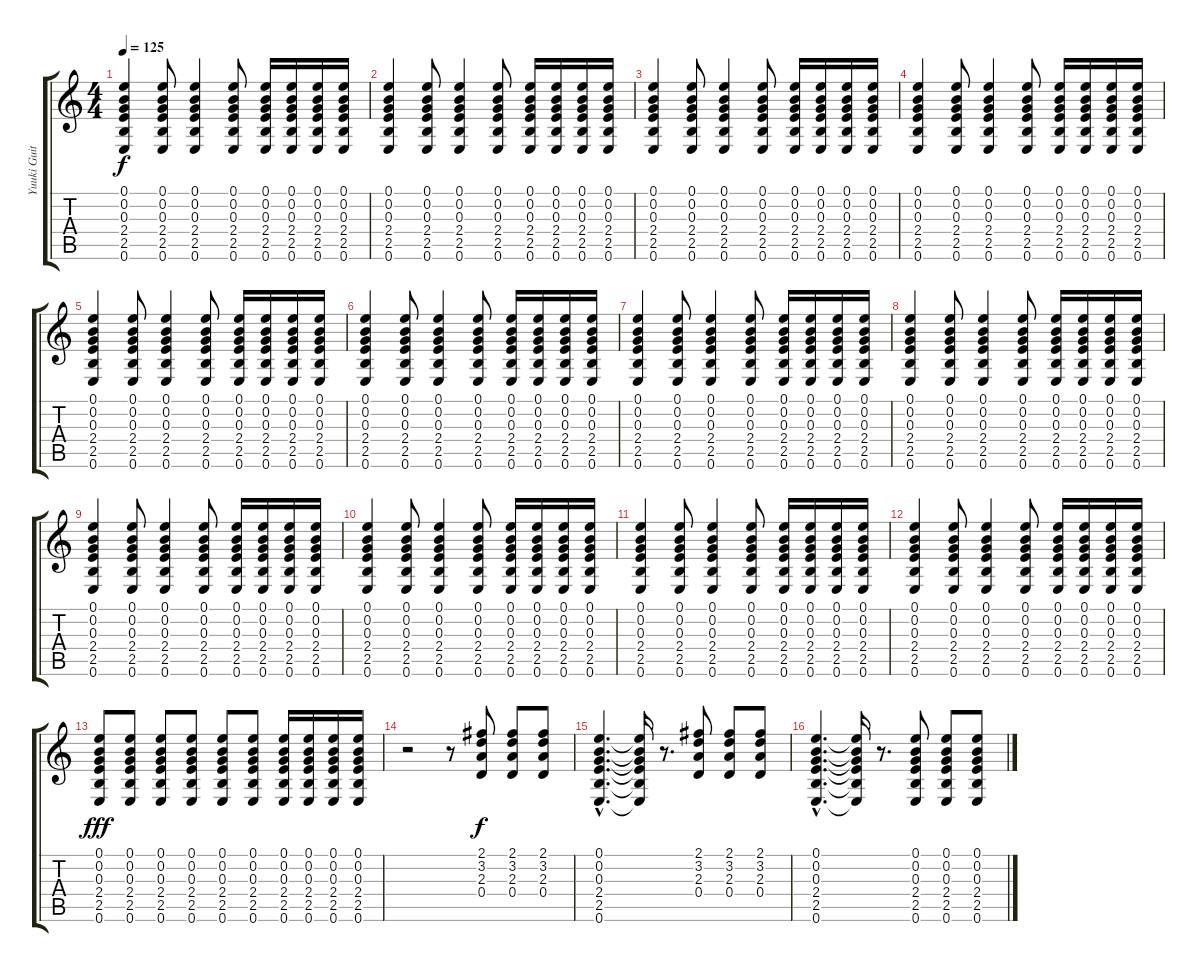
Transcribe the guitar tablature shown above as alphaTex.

\track ("Yuuki Guitarra" "Yuuki Guit") {instrument acousticguitarsteel}
\staff {score tabs}
\tuning (E4 B3 G3 D3 A2 E2) {hide}
\ts (4 4)
\tempo 125
\clef g2
\ks c
(0.1 0.2 0.3 2.4 2.5 0.6).4{dy f} (0.1 0.2 0.3 2.4 2.5 0.6).8 (0.1 0.2 0.3 2.4 2.5 0.6).4 (0.1 0.2 0.3 2.4 2.5 0.6).8 (0.1 0.2 0.3 2.4 2.5 0.6).16 (0.1 0.2 0.3 2.4 2.5 0.6).16 (0.1 0.2 0.3 2.4 2.5 0.6).16 (0.1 0.2 0.3 2.4 2.5 0.6).16 |
(0.1 0.2 0.3 2.4 2.5 0.6).4 (0.1 0.2 0.3 2.4 2.5 0.6).8 (0.1 0.2 0.3 2.4 2.5 0.6).4 (0.1 0.2 0.3 2.4 2.5 0.6).8 (0.1 0.2 0.3 2.4 2.5 0.6).16 (0.1 0.2 0.3 2.4 2.5 0.6).16 (0.1 0.2 0.3 2.4 2.5 0.6).16 (0.1 0.2 0.3 2.4 2.5 0.6).16 |
(0.1 0.2 0.3 2.4 2.5 0.6).4 (0.1 0.2 0.3 2.4 2.5 0.6).8 (0.1 0.2 0.3 2.4 2.5 0.6).4 (0.1 0.2 0.3 2.4 2.5 0.6).8 (0.1 0.2 0.3 2.4 2.5 0.6).16 (0.1 0.2 0.3 2.4 2.5 0.6).16 (0.1 0.2 0.3 2.4 2.5 0.6).16 (0.1 0.2 0.3 2.4 2.5 0.6).16 |
(0.1 0.2 0.3 2.4 2.5 0.6).4 (0.1 0.2 0.3 2.4 2.5 0.6).8 (0.1 0.2 0.3 2.4 2.5 0.6).4 (0.1 0.2 0.3 2.4 2.5 0.6).8 (0.1 0.2 0.3 2.4 2.5 0.6).16 (0.1 0.2 0.3 2.4 2.5 0.6).16 (0.1 0.2 0.3 2.4 2.5 0.6).16 (0.1 0.2 0.3 2.4 2.5 0.6).16 |
(0.1 0.2 0.3 2.4 2.5 0.6).4 (0.1 0.2 0.3 2.4 2.5 0.6).8 (0.1 0.2 0.3 2.4 2.5 0.6).4 (0.1 0.2 0.3 2.4 2.5 0.6).8 (0.1 0.2 0.3 2.4 2.5 0.6).16 (0.1 0.2 0.3 2.4 2.5 0.6).16 (0.1 0.2 0.3 2.4 2.5 0.6).16 (0.1 0.2 0.3 2.4 2.5 0.6).16 |
(0.1 0.2 0.3 2.4 2.5 0.6).4 (0.1 0.2 0.3 2.4 2.5 0.6).8 (0.1 0.2 0.3 2.4 2.5 0.6).4 (0.1 0.2 0.3 2.4 2.5 0.6).8 (0.1 0.2 0.3 2.4 2.5 0.6).16 (0.1 0.2 0.3 2.4 2.5 0.6).16 (0.1 0.2 0.3 2.4 2.5 0.6).16 (0.1 0.2 0.3 2.4 2.5 0.6).16 |
(0.1 0.2 0.3 2.4 2.5 0.6).4 (0.1 0.2 0.3 2.4 2.5 0.6).8 (0.1 0.2 0.3 2.4 2.5 0.6).4 (0.1 0.2 0.3 2.4 2.5 0.6).8 (0.1 0.2 0.3 2.4 2.5 0.6).16 (0.1 0.2 0.3 2.4 2.5 0.6).16 (0.1 0.2 0.3 2.4 2.5 0.6).16 (0.1 0.2 0.3 2.4 2.5 0.6).16 |
(0.1 0.2 0.3 2.4 2.5 0.6).4 (0.1 0.2 0.3 2.4 2.5 0.6).8 (0.1 0.2 0.3 2.4 2.5 0.6).4 (0.1 0.2 0.3 2.4 2.5 0.6).8 (0.1 0.2 0.3 2.4 2.5 0.6).16 (0.1 0.2 0.3 2.4 2.5 0.6).16 (0.1 0.2 0.3 2.4 2.5 0.6).16 (0.1 0.2 0.3 2.4 2.5 0.6).16 |
(0.1 0.2 0.3 2.4 2.5 0.6).4 (0.1 0.2 0.3 2.4 2.5 0.6).8 (0.1 0.2 0.3 2.4 2.5 0.6).4 (0.1 0.2 0.3 2.4 2.5 0.6).8 (0.1 0.2 0.3 2.4 2.5 0.6).16 (0.1 0.2 0.3 2.4 2.5 0.6).16 (0.1 0.2 0.3 2.4 2.5 0.6).16 (0.1 0.2 0.3 2.4 2.5 0.6).16 |
(0.1 0.2 0.3 2.4 2.5 0.6).4 (0.1 0.2 0.3 2.4 2.5 0.6).8 (0.1 0.2 0.3 2.4 2.5 0.6).4 (0.1 0.2 0.3 2.4 2.5 0.6).8 (0.1 0.2 0.3 2.4 2.5 0.6).16 (0.1 0.2 0.3 2.4 2.5 0.6).16 (0.1 0.2 0.3 2.4 2.5 0.6).16 (0.1 0.2 0.3 2.4 2.5 0.6).16 |
(0.1 0.2 0.3 2.4 2.5 0.6).4 (0.1 0.2 0.3 2.4 2.5 0.6).8 (0.1 0.2 0.3 2.4 2.5 0.6).4 (0.1 0.2 0.3 2.4 2.5 0.6).8 (0.1 0.2 0.3 2.4 2.5 0.6).16 (0.1 0.2 0.3 2.4 2.5 0.6).16 (0.1 0.2 0.3 2.4 2.5 0.6).16 (0.1 0.2 0.3 2.4 2.5 0.6).16 |
(0.1 0.2 0.3 2.4 2.5 0.6).4 (0.1 0.2 0.3 2.4 2.5 0.6).8 (0.1 0.2 0.3 2.4 2.5 0.6).4 (0.1 0.2 0.3 2.4 2.5 0.6).8 (0.1 0.2 0.3 2.4 2.5 0.6).16 (0.1 0.2 0.3 2.4 2.5 0.6).16 (0.1 0.2 0.3 2.4 2.5 0.6).16 (0.1 0.2 0.3 2.4 2.5 0.6).16 |
(0.1 0.2 0.3 2.4 2.5 0.6).8{dy fff} (0.1 0.2 0.3 2.4 2.5 0.6).8 (0.1 0.2 0.3 2.4 2.5 0.6).8 (0.1 0.2 0.3 2.4 2.5 0.6).8 (0.1 0.2 0.3 2.4 2.5 0.6).8 (0.1 0.2 0.3 2.4 2.5 0.6).8 (0.1 0.2 0.3 2.4 2.5 0.6).16 (0.1 0.2 0.3 2.4 2.5 0.6).16 (0.1 0.2 0.3 2.4 2.5 0.6).16 (0.1 0.2 0.3 2.4 2.5 0.6).16 |
r.2 r.8 (2.1 3.2 2.3 0.4).8{dy f} (2.1 3.2 2.3 0.4).8 (2.1 3.2 2.3 0.4).8 |
(0.1{hac} 0.2{hac} 0.3{hac} 2.4{hac} 2.5{hac} 0.6{hac}).4{d} (0.1{t} 0.2{t} 0.3{t} 2.4{t} 2.5{t} 0.6{t}).16 r.8{d} (2.1 3.2 2.3 0.4).8 (2.1 3.2 2.3 0.4).8 (2.1 3.2 2.3 0.4).8 |
(0.1{hac} 0.2{hac} 0.3{hac} 2.4{hac} 2.5{hac} 0.6{hac}).4{d} (0.1{t} 0.2{t} 0.3{t} 2.4{t} 2.5{t} 0.6{t}).16 r.8{d} (0.1 0.2 0.3 2.4 2.5 0.6).8 (0.1 0.2 0.3 2.4 2.5 0.6).8 (0.1 0.2 0.3 2.4 2.5 0.6).8
